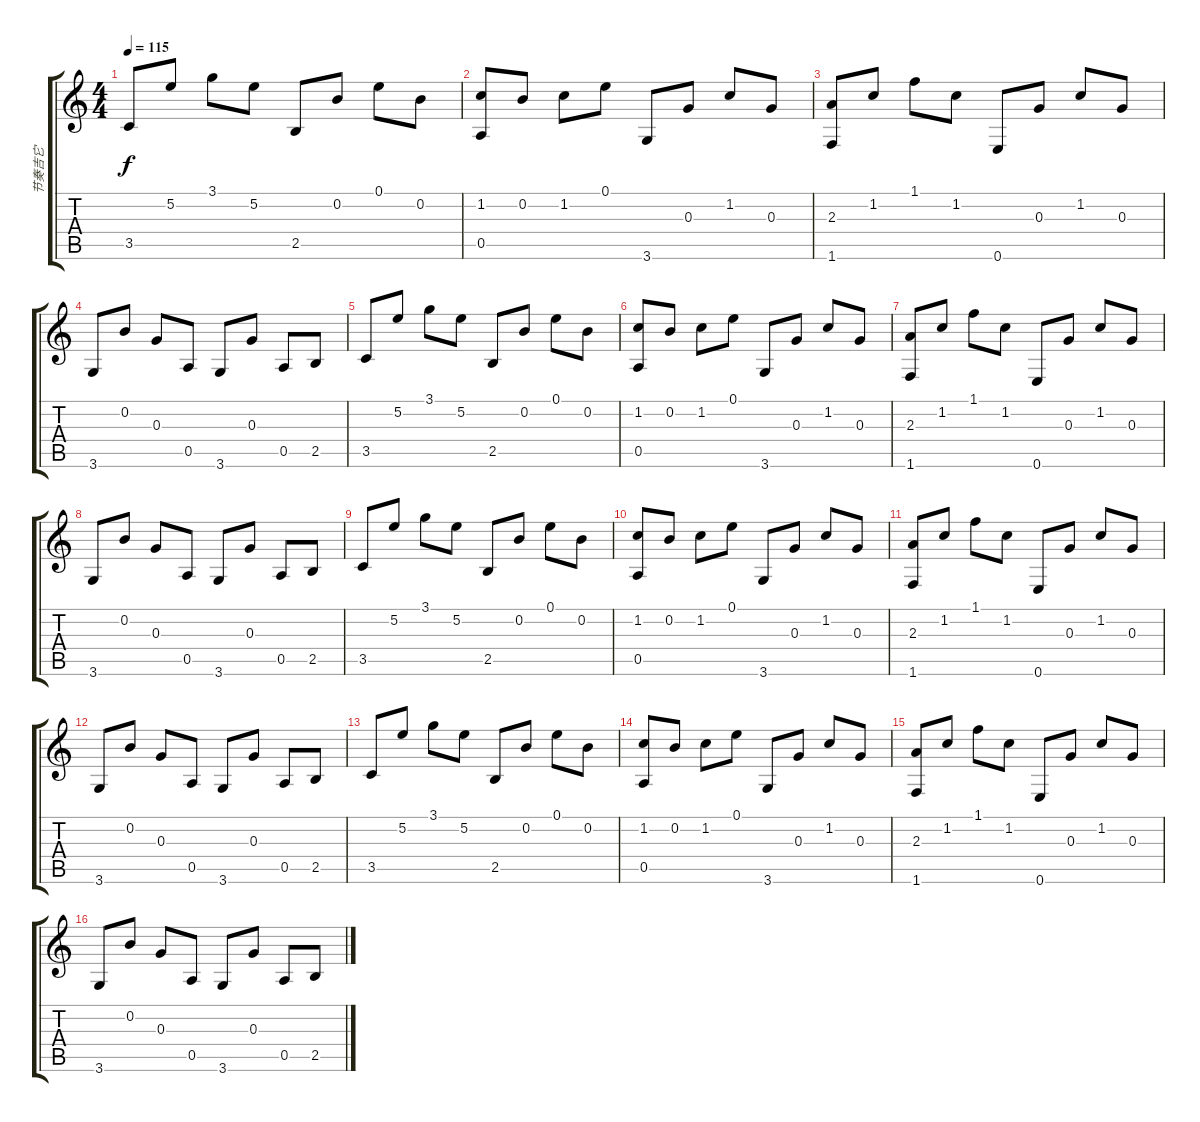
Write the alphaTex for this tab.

\track ("节奏吉它" "节奏吉它") {instrument acousticguitarnylon}
\staff {score tabs}
\tuning (E4 B3 G3 D3 A2 E2) {hide}
\ts (4 4)
\tempo 115
\clef g2
\ks c
3.5.8{dy f instrument acousticguitarnylon} 5.2.8 3.1.8 5.2.8 2.5.8 0.2.8 0.1.8 0.2.8 |
(1.2 0.5).8 0.2.8 1.2.8 0.1.8 3.6.8 0.3.8 1.2.8 0.3.8 |
(2.3 1.6).8 1.2.8 1.1.8 1.2.8 0.6.8 0.3.8 1.2.8 0.3.8 |
3.6.8 0.2.8 0.3.8 0.5.8 3.6.8 0.3.8 0.5.8 2.5.8 |
3.5.8 5.2.8 3.1.8 5.2.8 2.5.8 0.2.8 0.1.8 0.2.8 |
(1.2 0.5).8 0.2.8 1.2.8 0.1.8 3.6.8 0.3.8 1.2.8 0.3.8 |
(2.3 1.6).8 1.2.8 1.1.8 1.2.8 0.6.8 0.3.8 1.2.8 0.3.8 |
3.6.8 0.2.8 0.3.8 0.5.8 3.6.8 0.3.8 0.5.8 2.5.8 |
3.5.8 5.2.8 3.1.8 5.2.8 2.5.8 0.2.8 0.1.8 0.2.8 |
(1.2 0.5).8 0.2.8 1.2.8 0.1.8 3.6.8 0.3.8 1.2.8 0.3.8 |
(2.3 1.6).8 1.2.8 1.1.8 1.2.8 0.6.8 0.3.8 1.2.8 0.3.8 |
3.6.8 0.2.8 0.3.8 0.5.8 3.6.8 0.3.8 0.5.8 2.5.8 |
3.5.8 5.2.8 3.1.8 5.2.8 2.5.8 0.2.8 0.1.8 0.2.8 |
(1.2 0.5).8 0.2.8 1.2.8 0.1.8 3.6.8 0.3.8 1.2.8 0.3.8 |
(2.3 1.6).8 1.2.8 1.1.8 1.2.8 0.6.8 0.3.8 1.2.8 0.3.8 |
3.6.8 0.2.8 0.3.8 0.5.8 3.6.8 0.3.8 0.5.8 2.5.8
